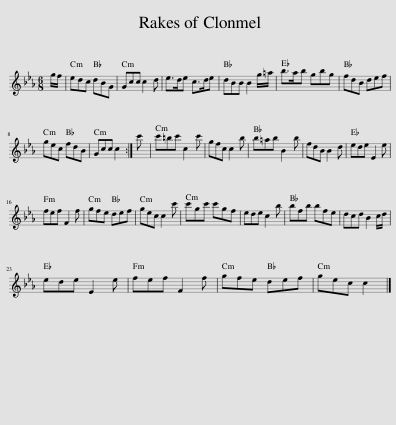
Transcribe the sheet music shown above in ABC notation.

X:1
L:1/8
M:6/8
I:linebreak $
K:Cmin
V:1 treble
V:1
 g/f/ | edc dBG | Gcc c2 d | e>de c>de | dBB B2 g/=a/ | %5
 b>ab gbg | fdB def |$ gec fdB | Gcc c2 :| c' | %10
 c'=bc' c2 c' | gfc c2 b | b=ab B2 b | fdB B2 d | ede E2 e |$ %15
 fef F2 f | gfe def | gec c2 c' | c'gc' c'gf | ede c2 b | %20
 bfb bfe | dcd B2 c/d/ |$ ede E2 e | fef F2 f | gfe def | %25
 gec c2 |] %26
